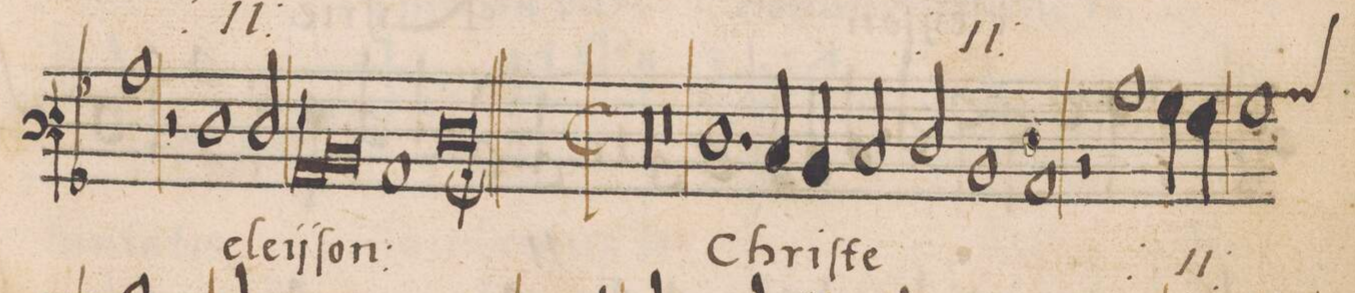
**kern	**text
*I"BASSVS	*
*clefF3	*
*k[b-]	*
*met(C|)	*
*M2/1	*
1c\	.
2r	.
1F\	.
=24-	=24-
2F/	ele-
*lig	*
1C/	-ÿ-
=25-	=25-
1D/	-ſon:
*Xlig	*
1C/	.
=26-	=26-
0F\;<	.
=27||	=27||
*M2/1	*
*met(C|)	*
00r	.
=28-	=28-
=29-	=29-
0r	.
=30-	=30-
1.F\	Chri-
4E/	.
4D/	.
=31-	=31-
2E/	.
2F/	.
1D/	-ſte
=32-	=32-
1C/	.
2r	.
1c\	Chri-
=33-	=33-
4B-\	.
4A\	.
*custos:c	*
1B-\	.
=34-	=34-
*-	*-
